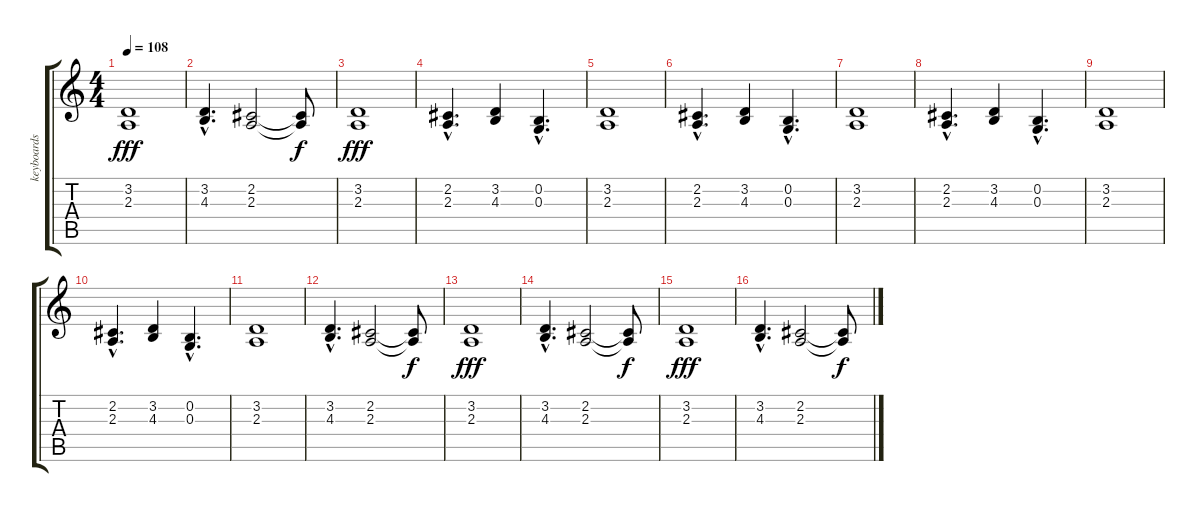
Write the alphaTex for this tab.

\track ("keyboards" "keyboards") {instrument pad2warm}
\staff {score tabs}
\tuning (E4 B3 G3 D3 A2 E2) {hide}
\ts (4 4)
\tempo 108
\clef g2
\ks c
(3.2 2.3).1{dy fff} |
(3.2{hac} 4.3{hac}).4{d} (2.2 2.3).2 (2.2{t} 2.3{t}).8{dy f} |
(3.2 2.3).1{dy fff volume 12} |
(2.2{hac} 2.3{hac}).4{d} (3.2 4.3).4 (0.2{hac} 0.3{hac}).4{d} |
(3.2 2.3).1 |
(2.2{hac} 2.3{hac}).4{d} (3.2 4.3).4 (0.2{hac} 0.3{hac}).4{d} |
(3.2 2.3).1 |
(2.2{hac} 2.3{hac}).4{d} (3.2 4.3).4 (0.2{hac} 0.3{hac}).4{d} |
(3.2 2.3).1 |
(2.2{hac} 2.3{hac}).4{d} (3.2 4.3).4 (0.2{hac} 0.3{hac}).4{d} |
(3.2 2.3).1{volume 10} |
(3.2{hac} 4.3{hac}).4{d} (2.2 2.3).2 (2.2{t} 2.3{t}).8{dy f} |
(3.2 2.3).1{dy fff} |
(3.2{hac} 4.3{hac}).4{d} (2.2 2.3).2 (2.2{t} 2.3{t}).8{dy f} |
(3.2 2.3).1{dy fff} |
(3.2{hac} 4.3{hac}).4{d} (2.2 2.3).2 (2.2{t} 2.3{t}).8{dy f}
